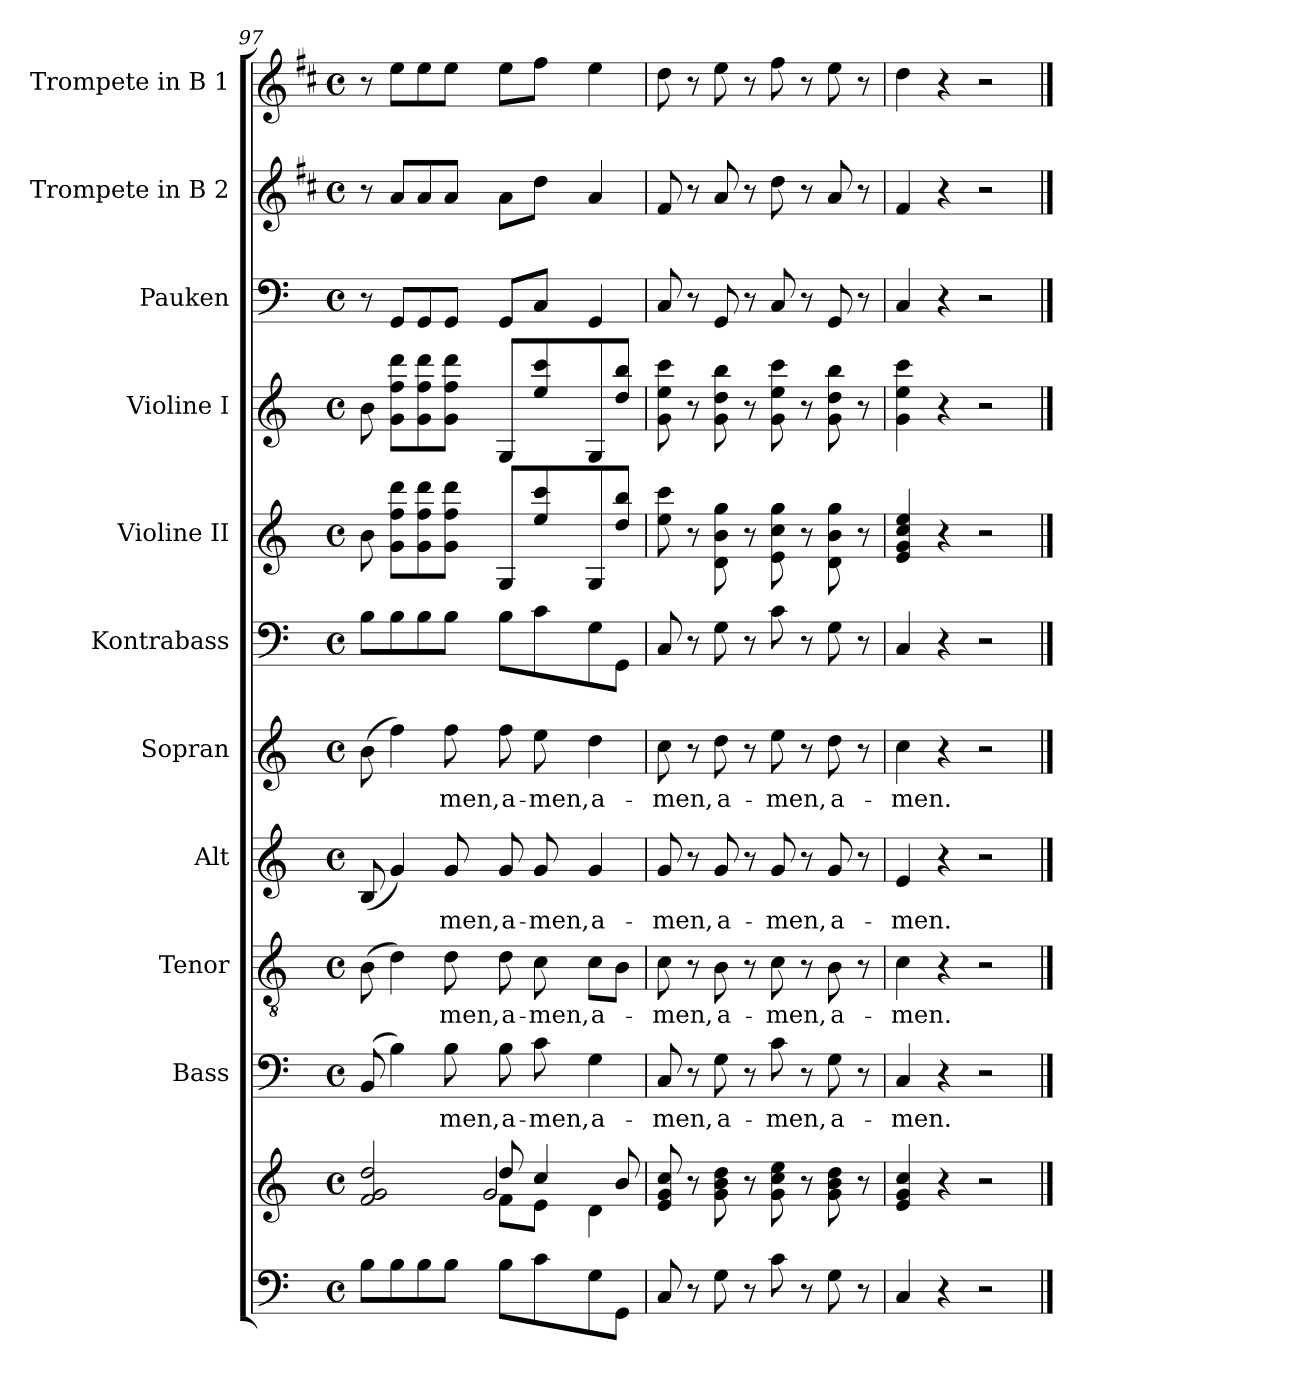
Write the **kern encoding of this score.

**kern	**kern	**kern	**text	**kern	**text	**kern	**text	**kern	**text	**kern	**kern	**kern	**kern	**kern	**kern
*part11	*part11	*part10	*part10	*part9	*part9	*part8	*part8	*part7	*part7	*part6	*part5	*part4	*part3	*part2	*part1
*staff12	*staff11	*staff10	*staff10	*staff9	*staff9	*staff8	*staff8	*staff7	*staff7	*staff6	*staff5	*staff4	*staff3	*staff2	*staff1
*	*	*I"Bass	*	*I"Tenor	*	*I"Alt	*	*I"Sopran	*	*I"Kontrabass	*I"Violine II	*I"Violine I	*I"Pauken	*I"Trompete in B 2	*I"Trompete in B 1
*	*	*I'B.	*	*I'T.	*	*I'A.	*	*I'S.	*	*I'Kb.	*I'Vl. II	*I'Vl. I	*I'Pauk.	*I'Trp. B 2	*I'Trp. B 1
*clefF4	*clefG2	*clefF4	*	*clefGv2	*	*clefG2	*	*clefG2	*	*clefF4	*clefG2	*clefG2	*clefF4	*clefG2	*clefG2
*	*	*	*	*	*	*	*	*	*	*ITrd7c12	*	*	*	*ITrd1c2	*ITrd1c2
*k[]	*k[]	*k[]	*	*k[]	*	*k[]	*	*k[]	*	*k[]	*k[]	*k[]	*k[]	*k[]	*k[]
*C:	*C:	*C:	*	*C:	*	*C:	*	*C:	*	*C:	*C:	*C:	*C:	*C:	*C:
*M4/4	*M4/4	*M4/4	*	*M4/4	*	*M4/4	*	*M4/4	*	*M4/4	*M4/4	*M4/4	*M4/4	*M4/4	*M4/4
*met(c)	*met(c)	*met(c)	*	*met(c)	*	*met(c)	*	*met(c)	*	*met(c)	*met(c)	*met(c)	*met(c)	*met(c)	*met(c)
=97	=97	=97	=97	=97	=97	=97	=97	=97	=97	=97	=97	=97	=97	=97	=97
*	*^	*	*	*	*	*	*	*	*	*	*	*	*	*	*
*	*	*^	*	*	*	*	*	*	*	*	*	*	*	*	*	*
8B\L	2f/ 2g/ 2dd/	2ryy	2ryy	(>8BB/	.	(>8B\	.	(<8B/	.	(>8b\	.	8BB\L	8b\	8b\	8r	8r	8r
8B\	.	.	.	4B\)	.	4d\)	.	4g/)	.	4ff\)	.	8BB\	8g\ 8ff\ 8ddd\L	8g\ 8ff\ 8ddd\L	8GG/L	8g/L	8dd\L
8B\	.	.	.	.	.	.	.	.	.	.	.	8BB\	8g\ 8ff\ 8ddd\	8g\ 8ff\ 8ddd\	8GG/	8g/	8dd\
!	!	!	!	!	!LO:LY:b	!	!LO:LY:b	!	!LO:LY:b	!	!LO:LY:b	!	!	!	!	!	!
8B\J	.	.	.	8B\	-men,	8d\	-men,	8g/	-men,	8ff\	-men,	8BB\J	8g\ 8ff\ 8ddd\J	8g\ 8ff\ 8ddd\J	8GG/J	8g/J	8dd\J
!	!	!	!	!	!LO:LY:b	!	!LO:LY:b	!	!LO:LY:b	!	!LO:LY:b	!	!	!	!	!	!
8B\L	8dd/	8f\L	2g/	8B\	a-	8d\	a-	8g/	a-	8ff\	a-	8BB\L	8G/L	8G/L	8GG/L	8g\L	8dd\L
!	!	!	!	!	!LO:LY:b	!	!LO:LY:b	!	!LO:LY:b	!	!LO:LY:b	!	!	!	!	!	!
8c\	4cc/	8e\J	.	8c\	-men,	8c\	-men,	8g/	-men,	8ee\	-men,	8C\	8ee/ 8ccc/	8ee/ 8ccc/	8C/J	8cc\J	8ee\J
!	!	!	!	!	!LO:LY:b	!	!LO:LY:b	!	!LO:LY:b	!	!LO:LY:b	!	!	!	!	!	!
8G\	.	4d\	.	4G\	a-	8c\L	a-	4g/	a-	4dd\	a-	8GG\	8G/	8G/	4GG/	4g/	4dd\
8GG\J	8b/	.	.	.	.	8B\J	.	.	.	.	.	8GGG\J	8dd/ 8bb/J	8dd/ 8bb/J	.	.	.
*	*v	*v	*v	*	*	*	*	*	*	*	*	*	*	*	*	*	*
=98	=98	=98	=98	=98	=98	=98	=98	=98	=98	=98	=98	=98	=98	=98	=98
!	!	!	!LO:LY:b	!	!LO:LY:b	!	!LO:LY:b	!	!LO:LY:b	!	!	!	!	!	!
8C/	8e/ 8g/ 8cc/	8C/	-men,	8c\	-men,	8g/	-men,	8cc\	-men,	8CC/	8ee\ 8ccc\	8g\ 8ee\ 8ccc\	8C/	8e/	8cc\
8r	8r	8r	.	8r	.	8r	.	8r	.	8r	8r	8r	8r	8r	8r
!	!	!	!LO:LY:b	!	!LO:LY:b	!	!LO:LY:b	!	!LO:LY:b	!	!	!	!	!	!
8G\	8g\ 8b\ 8dd\	8G\	a-	8B\	a-	8g/	a-	8dd\	a-	8GG\	8d\ 8b\ 8gg\	8g\ 8dd\ 8bb\	8GG/	8g/	8dd\
8r	8r	8r	.	8r	.	8r	.	8r	.	8r	8r	8r	8r	8r	8r
!	!	!	!LO:LY:b	!	!LO:LY:b	!	!LO:LY:b	!	!LO:LY:b	!	!	!	!	!	!
8c\	8g\ 8cc\ 8ee\	8c\	-men,	8c\	-men,	8g/	-men,	8ee\	-men,	8C\	8e\ 8cc\ 8gg\	8g\ 8ee\ 8ccc\	8C/	8cc\	8ee\
8r	8r	8r	.	8r	.	8r	.	8r	.	8r	8r	8r	8r	8r	8r
!	!	!	!LO:LY:b	!	!LO:LY:b	!	!LO:LY:b	!	!LO:LY:b	!	!	!	!	!	!
8G\	8g\ 8b\ 8dd\	8G\	a-	8B\	a-	8g/	a-	8dd\	a-	8GG\	8d\ 8b\ 8gg\	8g\ 8dd\ 8bb\	8GG/	8g/	8dd\
8r	8r	8r	.	8r	.	8r	.	8r	.	8r	8r	8r	8r	8r	8r
=99	=99	=99	=99	=99	=99	=99	=99	=99	=99	=99	=99	=99	=99	=99	=99
!	!	!	!LO:LY:b	!	!LO:LY:b	!	!LO:LY:b	!	!LO:LY:b	!	!	!	!	!	!
4C/	4e/ 4g/ 4cc/	4C/	-men.	4c\	-men.	4e/	-men.	4cc\	-men.	4CC/	4e/ 4g/ 4cc/ 4ee/	4g\ 4ee\ 4ccc\	4C/	4e/	4cc\
4r	4r	4r	.	4r	.	4r	.	4r	.	4r	4r	4r	4r	4r	4r
2r	2r	2r	.	2r	.	2r	.	2r	.	2r	2r	2r	2r	2r	2r
==	==	==	==	==	==	==	==	==	==	==	==	==	==	==	==
*-	*-	*-	*-	*-	*-	*-	*-	*-	*-	*-	*-	*-	*-	*-	*-
